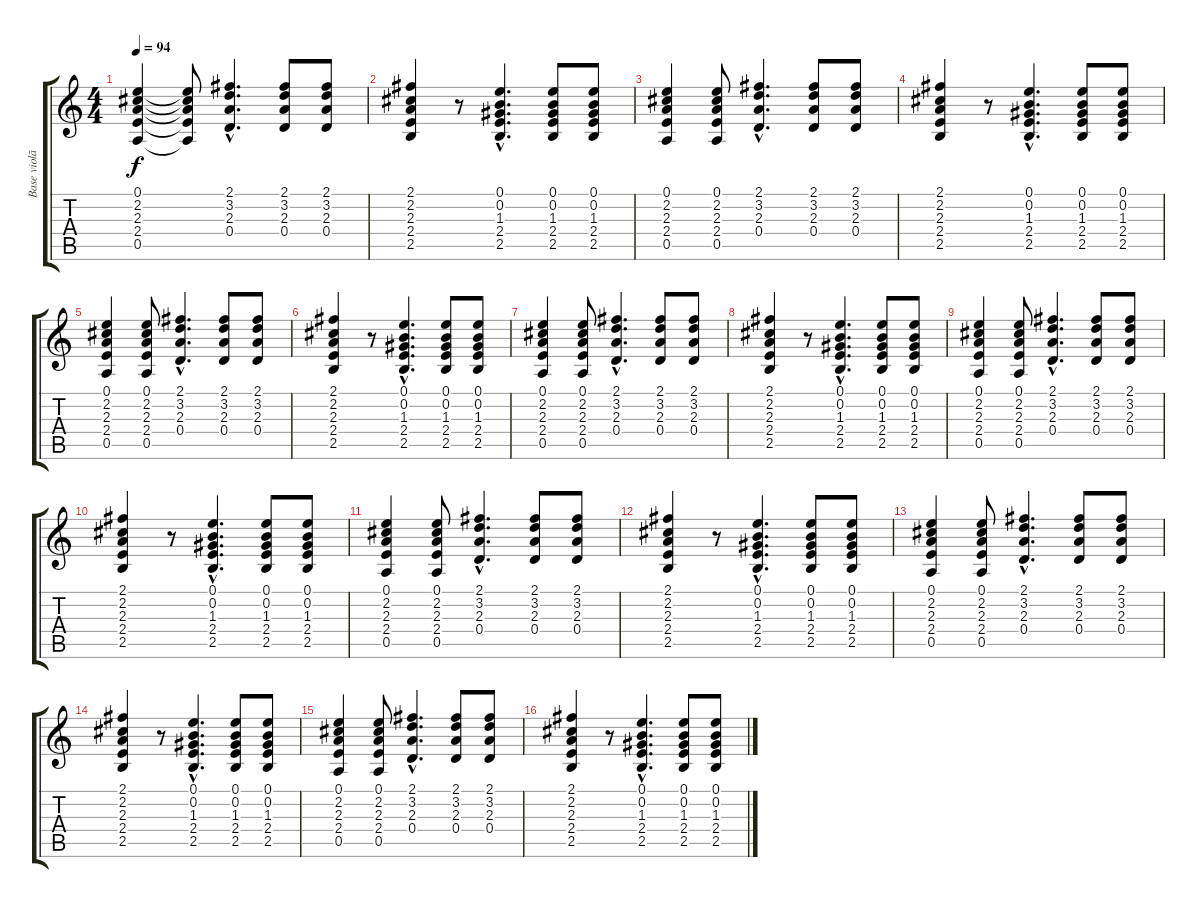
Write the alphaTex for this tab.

\track ("Base violão" "Base violã") {instrument acousticguitarnylon}
\staff {score tabs}
\tuning (E4 B3 G3 D3 A2 E2) {hide}
\ts (4 4)
\tempo 94
\clef g2
\ks c
(0.1 2.2 2.3 2.4 0.5).4{dy f} (0.1{t} 2.2{t} 2.3{t} 2.4{t} 0.5{t}).8 (2.1{hac} 3.2{hac} 2.3 0.4{hac}).4{d} (2.1 3.2 2.3 0.4).8 (2.1 3.2 2.3 0.4).8 |
(2.1 2.2 2.3 2.4 2.5).4 r.8 (0.1{hac} 0.2{hac} 1.3{hac} 2.4{hac} 2.5{hac}).4{d} (0.1 0.2 1.3 2.4 2.5).8 (0.1 0.2 1.3 2.4 2.5).8 |
(0.1 2.2 2.3 2.4 0.5).4 (0.1 2.2 2.3 2.4 0.5).8 (2.1{hac} 3.2{hac} 2.3 0.4{hac}).4{d} (2.1 3.2 2.3 0.4).8 (2.1 3.2 2.3 0.4).8 |
(2.1 2.2 2.3 2.4 2.5).4 r.8 (0.1{hac} 0.2{hac} 1.3{hac} 2.4{hac} 2.5{hac}).4{d} (0.1 0.2 1.3 2.4 2.5).8 (0.1 0.2 1.3 2.4 2.5).8 |
(0.1 2.2 2.3 2.4 0.5).4 (0.1 2.2 2.3 2.4 0.5).8 (2.1{hac} 3.2{hac} 2.3 0.4{hac}).4{d} (2.1 3.2 2.3 0.4).8 (2.1 3.2 2.3 0.4).8 |
(2.1 2.2 2.3 2.4 2.5).4 r.8 (0.1{hac} 0.2{hac} 1.3{hac} 2.4{hac} 2.5{hac}).4{d} (0.1 0.2 1.3 2.4 2.5).8 (0.1 0.2 1.3 2.4 2.5).8 |
(0.1 2.2 2.3 2.4 0.5).4 (0.1 2.2 2.3 2.4 0.5).8 (2.1{hac} 3.2{hac} 2.3 0.4{hac}).4{d} (2.1 3.2 2.3 0.4).8 (2.1 3.2 2.3 0.4).8 |
(2.1 2.2 2.3 2.4 2.5).4 r.8 (0.1{hac} 0.2{hac} 1.3{hac} 2.4{hac} 2.5{hac}).4{d} (0.1 0.2 1.3 2.4 2.5).8 (0.1 0.2 1.3 2.4 2.5).8 |
(0.1 2.2 2.3 2.4 0.5).4 (0.1 2.2 2.3 2.4 0.5).8 (2.1{hac} 3.2{hac} 2.3 0.4{hac}).4{d} (2.1 3.2 2.3 0.4).8 (2.1 3.2 2.3 0.4).8 |
(2.1 2.2 2.3 2.4 2.5).4 r.8 (0.1{hac} 0.2{hac} 1.3{hac} 2.4{hac} 2.5{hac}).4{d} (0.1 0.2 1.3 2.4 2.5).8 (0.1 0.2 1.3 2.4 2.5).8 |
(0.1 2.2 2.3 2.4 0.5).4 (0.1 2.2 2.3 2.4 0.5).8 (2.1{hac} 3.2{hac} 2.3 0.4{hac}).4{d} (2.1 3.2 2.3 0.4).8 (2.1 3.2 2.3 0.4).8 |
(2.1 2.2 2.3 2.4 2.5).4 r.8 (0.1{hac} 0.2{hac} 1.3{hac} 2.4{hac} 2.5{hac}).4{d} (0.1 0.2 1.3 2.4 2.5).8 (0.1 0.2 1.3 2.4 2.5).8 |
(0.1 2.2 2.3 2.4 0.5).4 (0.1 2.2 2.3 2.4 0.5).8 (2.1{hac} 3.2{hac} 2.3 0.4{hac}).4{d} (2.1 3.2 2.3 0.4).8 (2.1 3.2 2.3 0.4).8 |
(2.1 2.2 2.3 2.4 2.5).4 r.8 (0.1{hac} 0.2{hac} 1.3{hac} 2.4{hac} 2.5{hac}).4{d} (0.1 0.2 1.3 2.4 2.5).8 (0.1 0.2 1.3 2.4 2.5).8 |
(0.1 2.2 2.3 2.4 0.5).4 (0.1 2.2 2.3 2.4 0.5).8 (2.1{hac} 3.2{hac} 2.3 0.4{hac}).4{d} (2.1 3.2 2.3 0.4).8 (2.1 3.2 2.3 0.4).8 |
(2.1 2.2 2.3 2.4 2.5).4 r.8 (0.1{hac} 0.2{hac} 1.3{hac} 2.4{hac} 2.5{hac}).4{d} (0.1 0.2 1.3 2.4 2.5).8 (0.1 0.2 1.3 2.4 2.5).8
